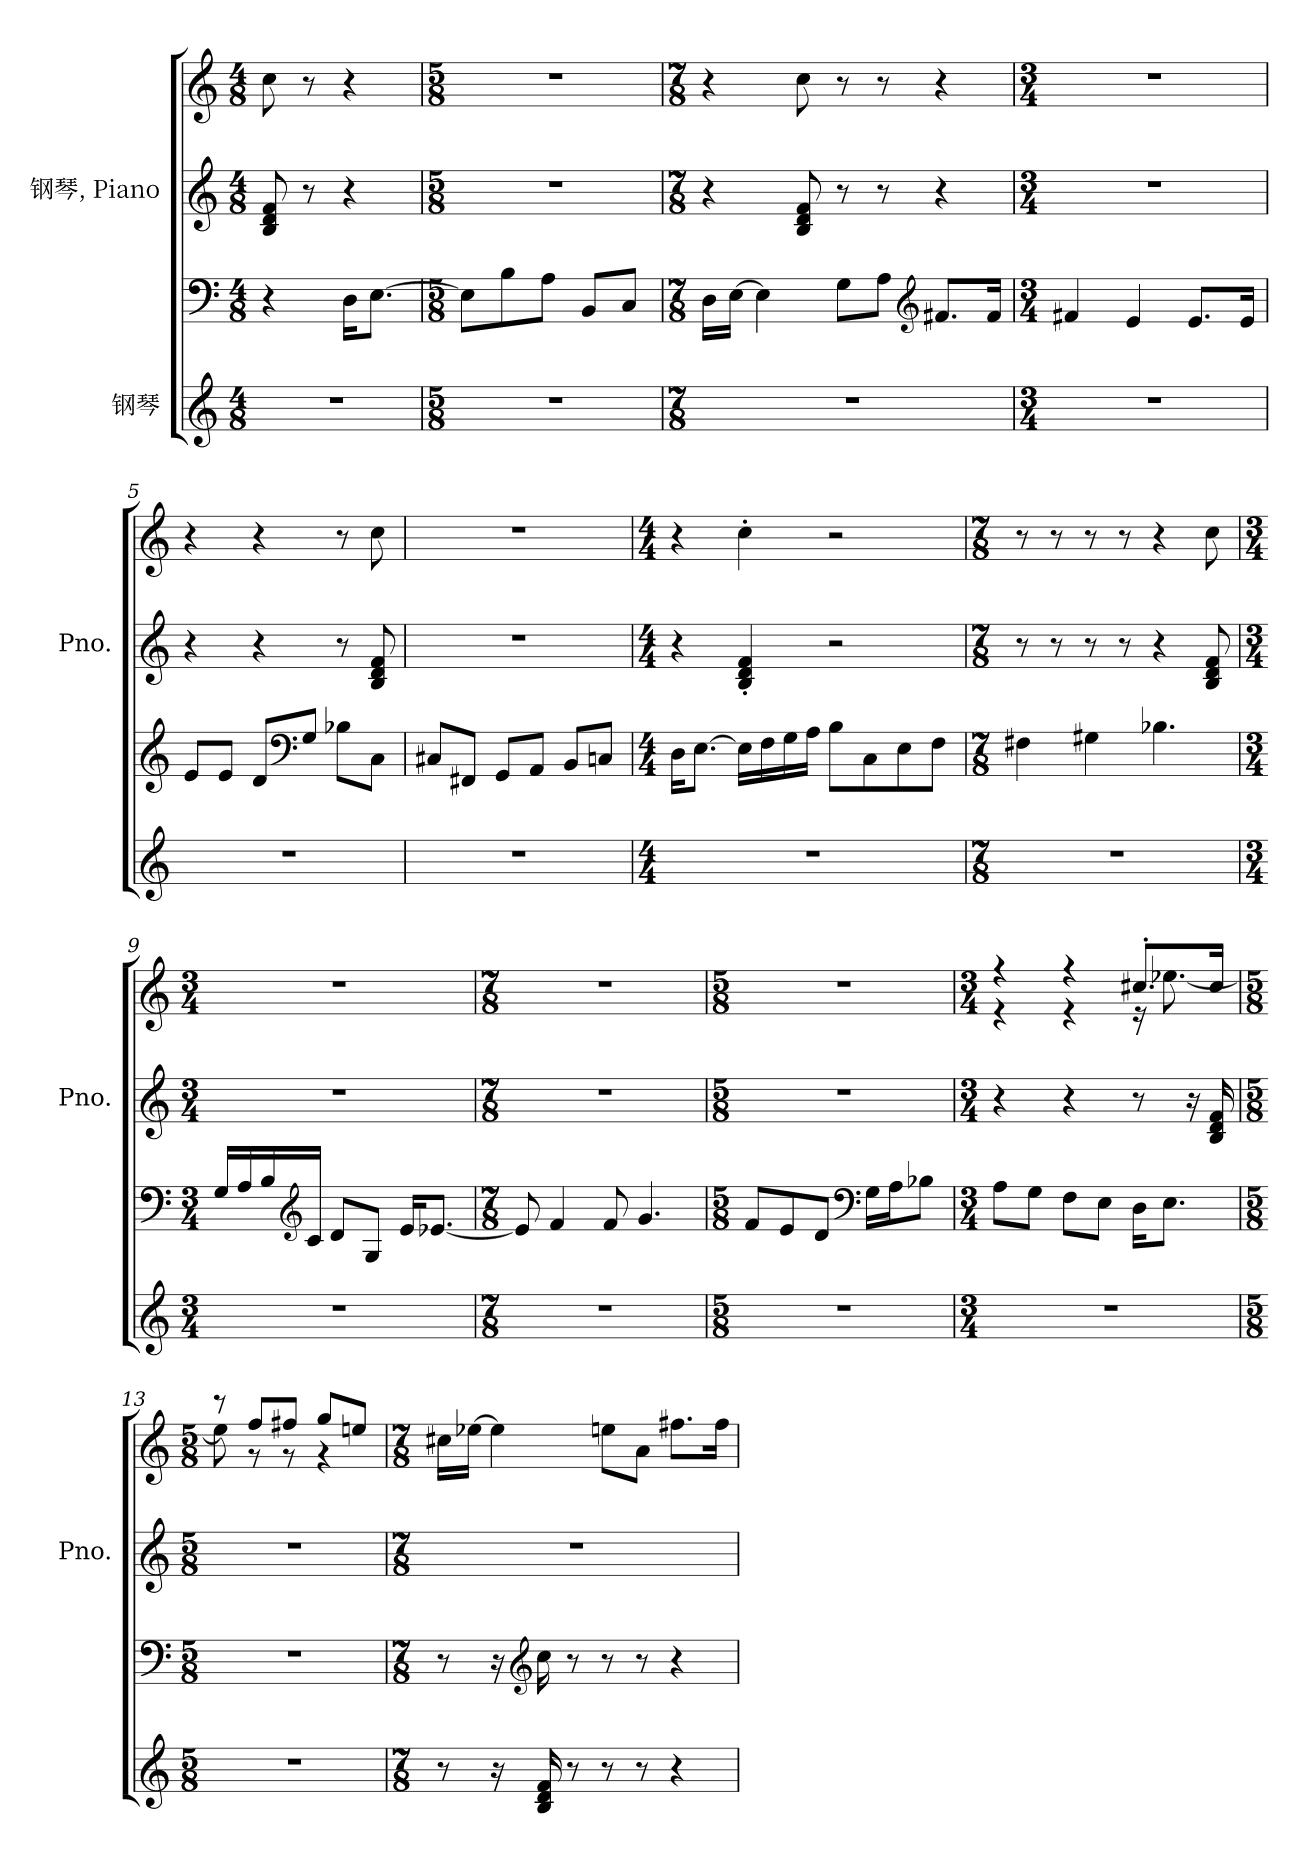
**kern	**kern	**kern	**kern
*part2	*part2	*part1	*part1
*staff4	*staff3	*staff2	*staff1
*I"钢琴	*	*I"钢琴, Piano	*
*	*	*I'Pno.	*
*clefG2	*clefF4	*clefG2	*clefG2
*k[]	*k[]	*k[]	*k[]
*M4/8	*M4/8	*M4/8	*M4/8
*MM104	*MM104	*MM104	*MM104
=1	=1	=1	=1
2r	4r	8B/ 8d/ 8f/	8cc\
.	.	8r	8r
.	16D\KL	4r	4r
.	[8.E\J	.	.
=2	=2	=2	=2
*M5/8	*M5/8	*M5/8	*M5/8
8%5r	8E\L]	8%5r	8%5r
.	8B\	.	.
.	8A\J	.	.
.	8BB/L	.	.
.	8C/J	.	.
=3	=3	=3	=3
*M7/8	*M7/8	*M7/8	*M7/8
2..r	16D\LL	4r	4r
.	[16E\JJ	.	.
.	4E\]	.	.
.	.	8B/ 8d/ 8f/	8cc\
.	8G\L	8r	8r
.	8A\J	8r	8r
*	*clefG2	*	*
.	8.f#X/L	4r	4r
.	16f#/Jk	.	.
=4	=4	=4	=4
*M3/4	*M3/4	*M3/4	*M3/4
2.r	4f#X/	2.r	2.r
.	4e/	.	.
.	8.e/L	.	.
.	16e/Jk	.	.
!!LO:LB:g=z
=5	=5	=5	=5
2.r	8e/L	4r	4r
.	8e/J	.	.
.	8d/L	4r	4r
*	*clefF4	*	*
.	8G/J	.	.
.	8B-X\L	8r	8r
.	8C\J	8B/ 8d/ 8f/	8cc\
=6	=6	=6	=6
2.r	8C#X/L	2.r	2.r
.	8FF#X/J	.	.
.	8GG/L	.	.
.	8AA/J	.	.
.	8BB/L	.	.
.	8Cn/J	.	.
=7	=7	=7	=7
*M4/4	*M4/4	*M4/4	*M4/4
1r	16D\KL	4r	4r
.	[8.E\J	.	.
.	16E\LL]	4B/' 4d/' 4f/'	4cc'\
.	16F\	.	.
.	16G\	.	.
.	16A\JJ	.	.
.	8B\L	2r	2r
.	8C\	.	.
.	8E\	.	.
.	8F\J	.	.
=8	=8	=8	=8
*M7/8	*M7/8	*M7/8	*M7/8
2..r	4F#X\	8r	8r
.	.	8r	8r
.	4G#X\	8r	8r
.	.	8r	8r
.	4.B-X\	4r	4r
.	.	8B/ 8d/ 8f/	8cc\
!!LO:LB:g=z
=9	=9	=9	=9
*M3/4	*M3/4	*M3/4	*M3/4
2.r	16G/LL	2.r	2.r
.	16A/	.	.
.	16B/	.	.
*	*clefG2	*	*
.	16c/JJ	.	.
.	8d/L	.	.
.	8G/J	.	.
.	16e/KL	.	.
.	[8.e-X/J	.	.
=10	=10	=10	=10
*M7/8	*M7/8	*M7/8	*M7/8
2..r	8e-/]	2..r	2..r
.	4f/	.	.
.	8f/	.	.
.	4.g/	.	.
=11	=11	=11	=11
*M5/8	*M5/8	*M5/8	*M5/8
8%5r	8f/L	8%5r	8%5r
.	8e/	.	.
.	8d/J	.	.
*	*clefF4	*	*
.	16G\LL	.	.
.	16A\J	.	.
.	8B-X\J	.	.
=12	=12	=12	=12
*M3/4	*M3/4	*M3/4	*M3/4
*	*	*	*^
2.r	8A\L	4r	4r	4r
.	8G\J	.	.	.
.	8F\L	4r	4r	4r
.	8E\J	.	.	.
.	16D\KL	8r	8.cc#X'/L	16r
.	8.E\J	.	.	[8.ee-X\
.	.	16r	.	.
.	.	16B/ 16d/ 16f/	16cc#/Jk	.
!!LO:PB:g=z	!!
=13	=13	=13	=13	=13
*M5/8	*M5/8	*M5/8	*M5/8	*
8%5r	8%5r	8%5r	8r	8ee-\]
.	.	.	8ff/L	8r
.	.	.	8ff#X/J	8r
.	.	.	8gg/L	4r
.	.	.	8een/J	.
*	*	*	*v	*v
=14	=14	=14	=14
*M7/8	*M7/8	*M7/8	*M7/8
8r	8r	2..r	16cc#X\LL
.	.	.	[16ee-X\JJ
16r	16r	.	4ee-\]
*	*clefG2	*	*
16B/ 16d/ 16f/	16cc\	.	.
8r	8r	.	.
8r	8r	.	8een\L
8r	8r	.	8a\J
4r	4r	.	8.ff#X\L
.	.	.	16ff#\Jk
=	=	=	=
*-	*-	*-	*-
